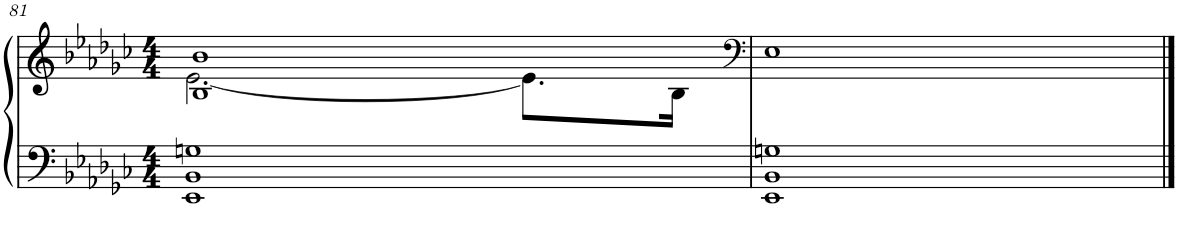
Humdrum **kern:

**kern	**kern
*part1	*part1
*staff2	*staff1
*I"Piano	*
*I'Pno.	*
!!LO:PB:g=z
*clefF4	*clefG2
*k[b-e-a-d-g-c-]	*k[b-e-a-d-g-c-]
*M4/4	*M4/4
=81	=81
*	*^
1EE- 1BB- 1Gn	1B- 1b-	[2.e-\
.	.	8.e-\L]
.	.	16B-\Jk
*	*v	*v
=82	=82
*	*clefF4
1EE- 1BB- 1Gn	1E-
==	==
*-	*-
